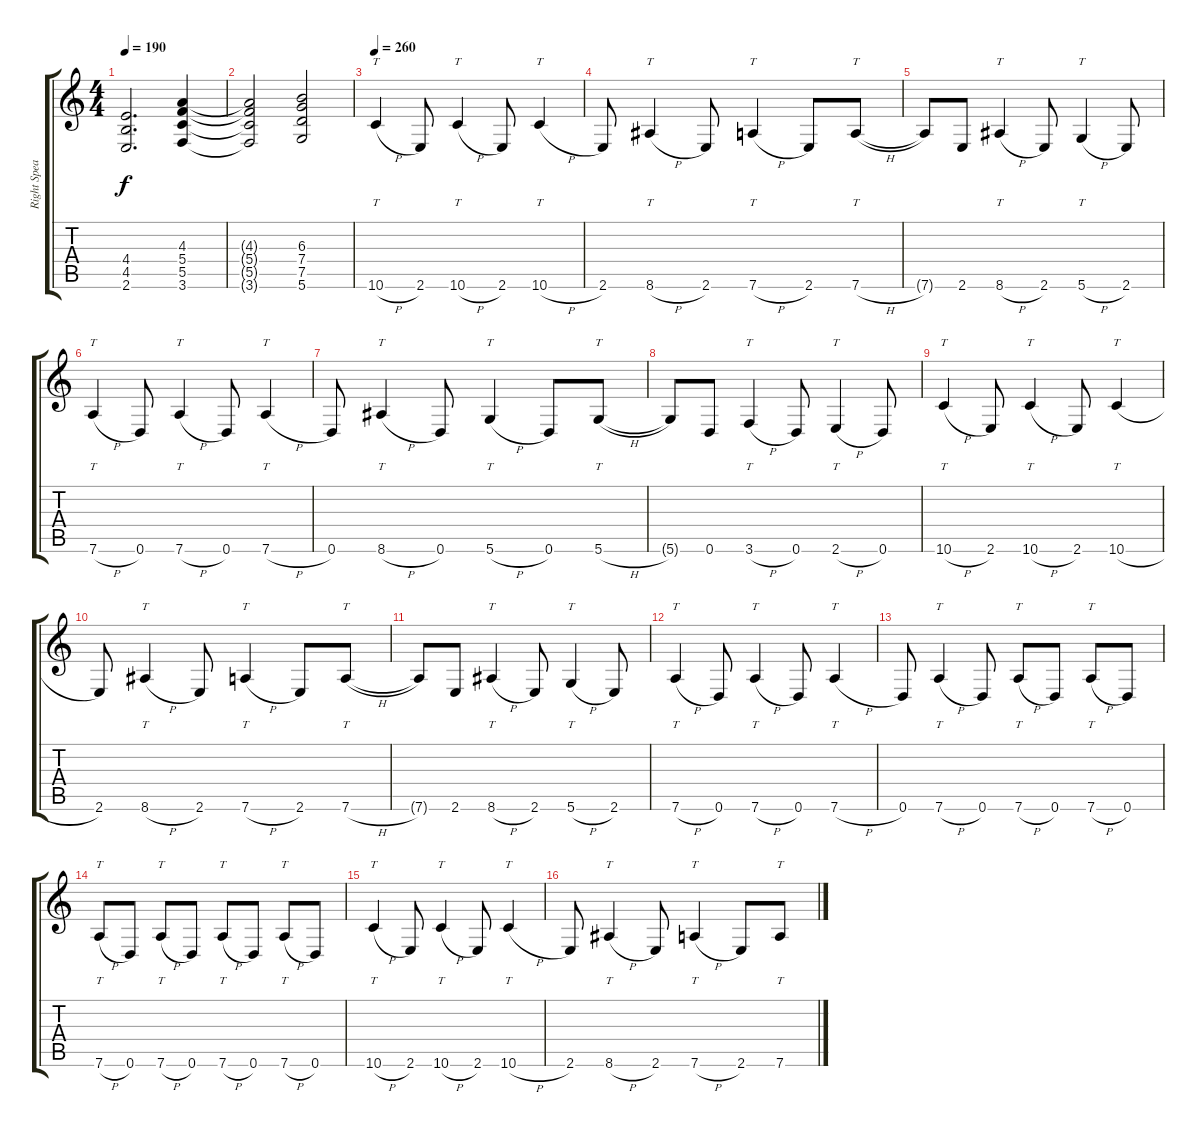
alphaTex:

\track ("Right Speaker 1" "Right Spea") {instrument distortionguitar}
\staff {score tabs}
\tuning (D4 A3 F3 C3 G2 D2) {hide}
\ts (4 4)
\tempo 190
\clef g2
\ks c
(4.4 4.5 2.6).2{d dy f} (4.3 5.4 5.5 3.6).4 |
(4.3{t} 5.4{t} 5.5{t} 3.6{t}).2 (6.3 7.4 7.5 5.6).2 |
\tempo 260
10.6{h}.4{tt} 2.6.8 10.6{h}.4{tt} 2.6.8 10.6{h}.4{tt} |
2.6.8 8.6{h}.4{tt} 2.6.8 7.6{h}.4{tt} 2.6.8 7.6{h}.8{tt} |
7.6{t}.8 2.6.8 8.6{h}.4{tt} 2.6.8 5.6{h}.4{tt} 2.6.8 |
7.6{h}.4{tt} 0.6.8 7.6{h}.4{tt} 0.6.8 7.6{h}.4{tt} |
0.6.8 8.6{h}.4{tt} 0.6.8 5.6{h}.4{tt} 0.6.8 5.6{h}.8{tt} |
5.6{t}.8 0.6.8 3.6{h}.4{tt} 0.6.8 2.6{h}.4{tt} 0.6.8 |
10.6{h}.4{tt} 2.6.8 10.6{h}.4{tt} 2.6.8 10.6{h}.4{tt} |
2.6.8 8.6{h}.4{tt} 2.6.8 7.6{h}.4{tt} 2.6.8 7.6{h}.8{tt} |
7.6{t}.8 2.6.8 8.6{h}.4{tt} 2.6.8 5.6{h}.4{tt} 2.6.8 |
7.6{h}.4{tt} 0.6.8 7.6{h}.4{tt} 0.6.8 7.6{h}.4{tt} |
0.6.8 7.6{h}.4{tt} 0.6.8 7.6{h}.8{tt} 0.6.8 7.6{h}.8{tt} 0.6.8 |
7.6{h}.8{tt} 0.6.8 7.6{h}.8{tt} 0.6.8 7.6{h}.8{tt} 0.6.8 7.6{h}.8{tt} 0.6.8 |
10.6{h}.4{tt} 2.6.8 10.6{h}.4{tt} 2.6.8 10.6{h}.4{tt} |
2.6.8 8.6{h}.4{tt} 2.6.8 7.6{h}.4{tt} 2.6.8 7.6{h}.8{tt}
